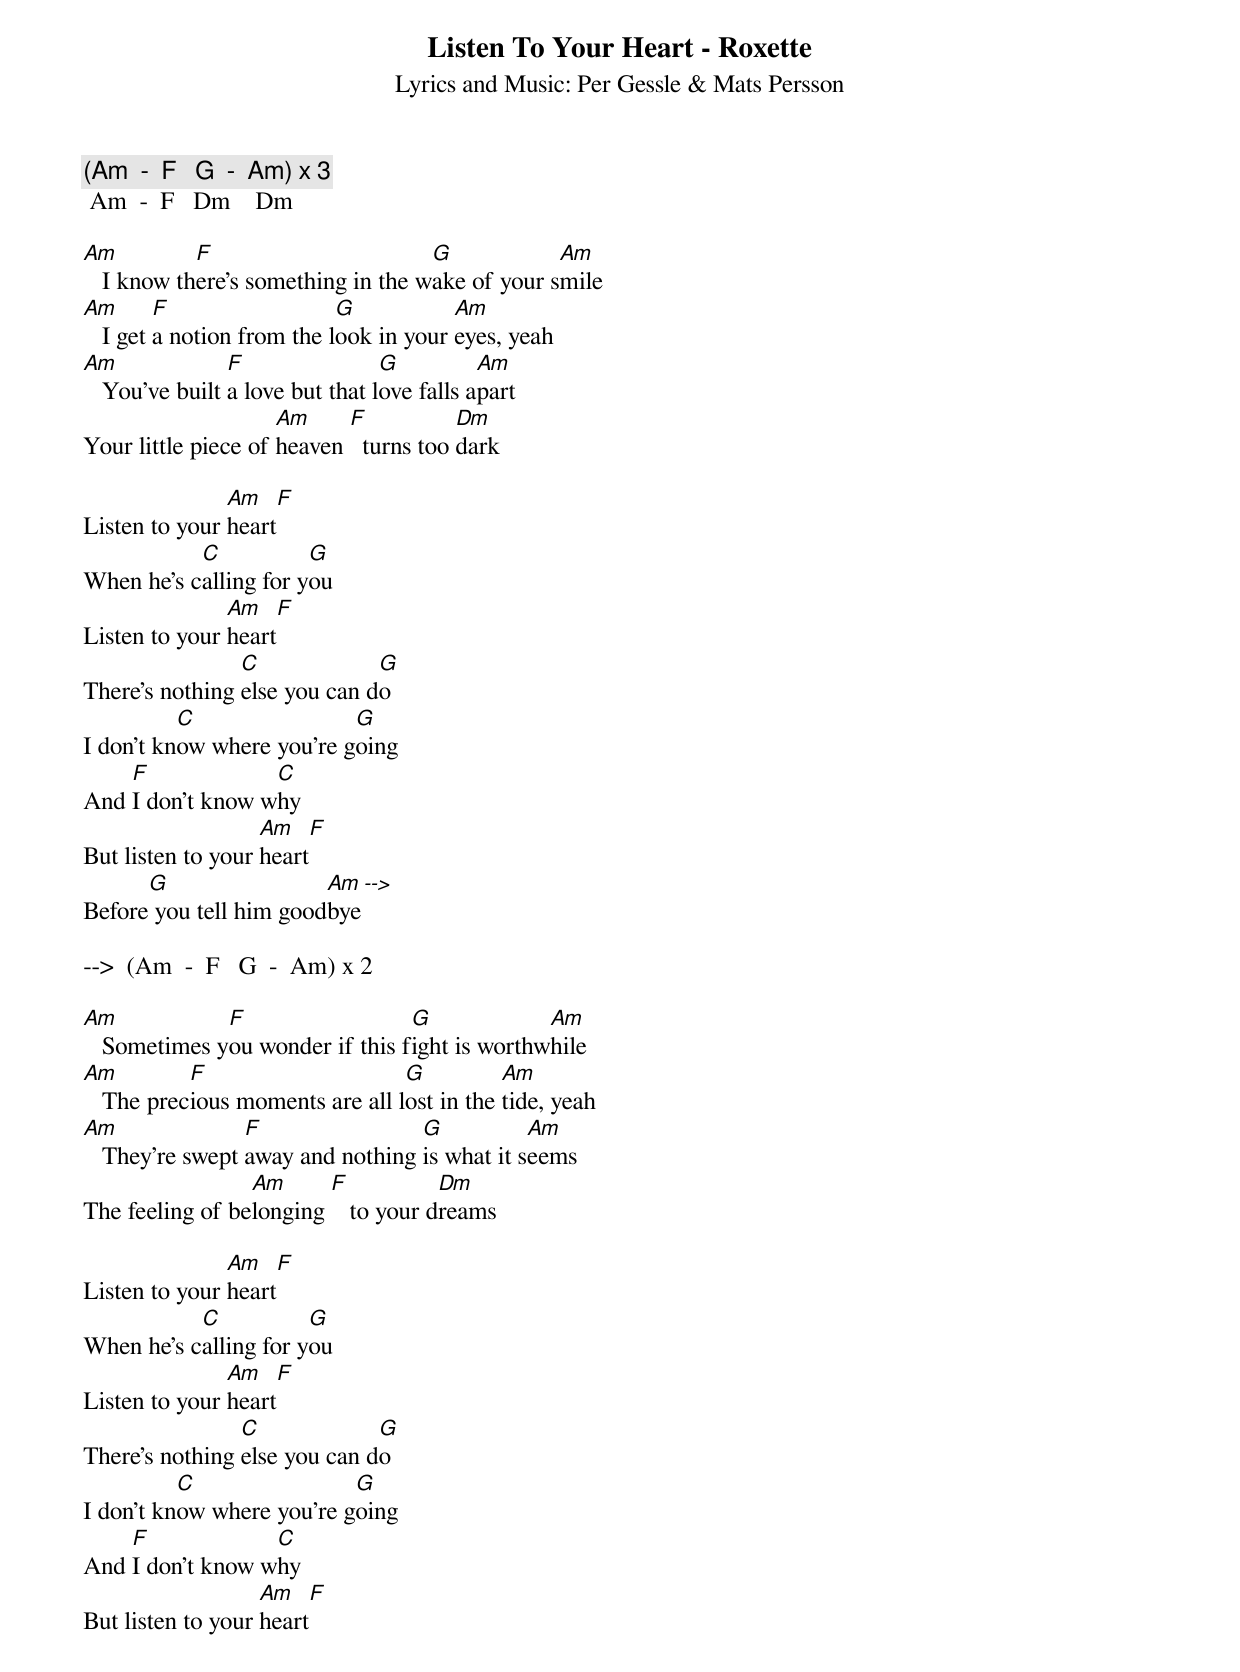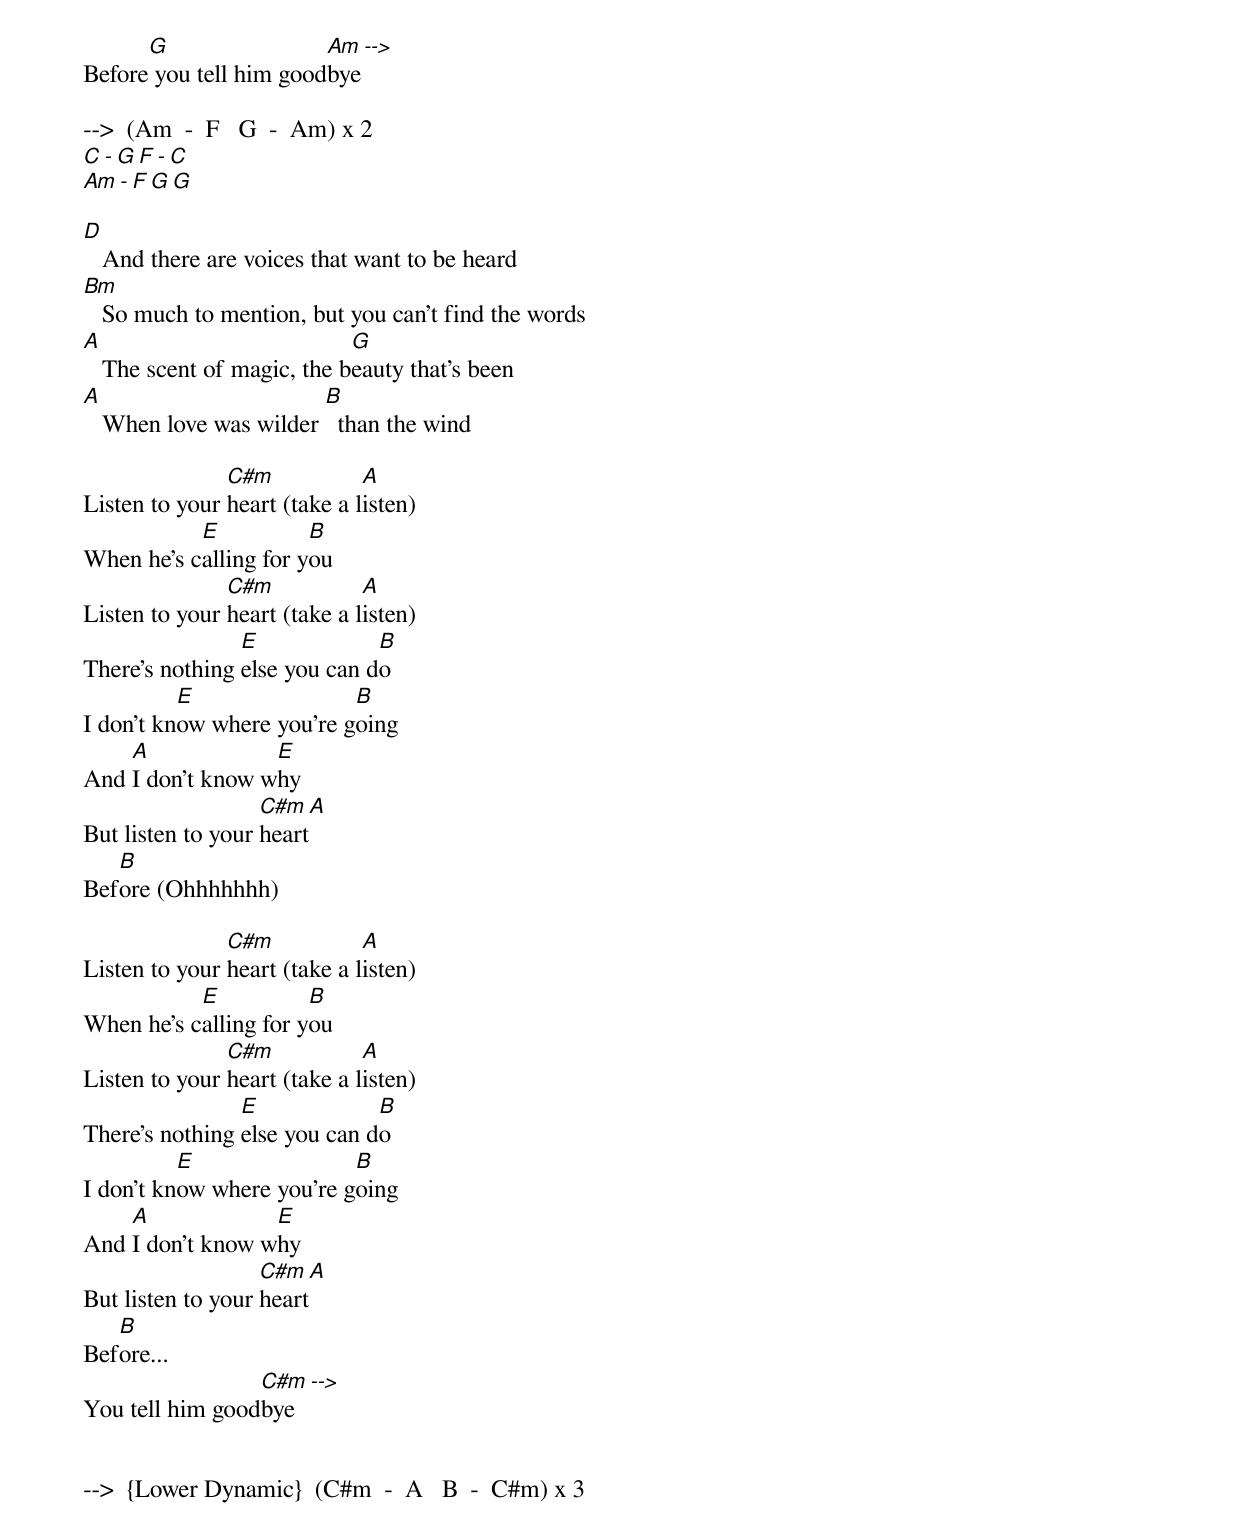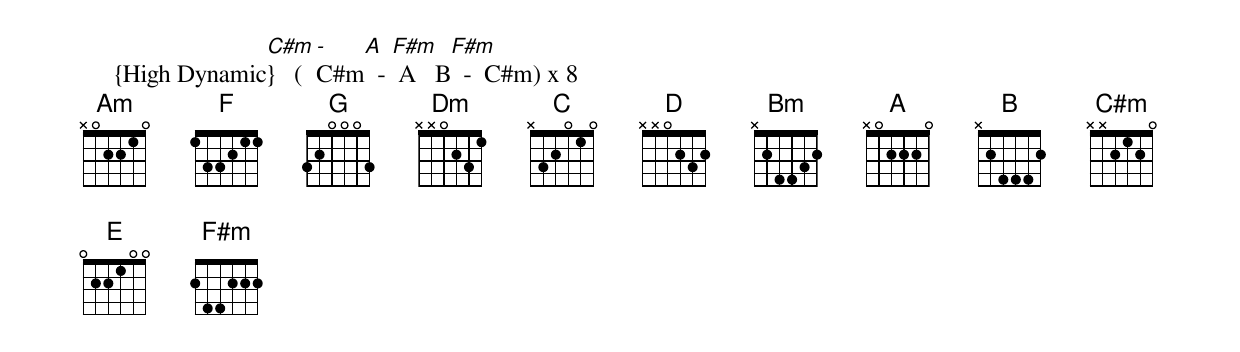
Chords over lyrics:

Listen To Your Heart - Roxette
Lyrics and Music: Per Gessle & Mats Persson

(Am  -  F   G  -  Am) x 3
 Am  -  F   Dm    Dm

Am          F                       G            Am
   I know there's something in the wake of your smile
Am       F                  G           Am
   I get a notion from the look in your eyes, yeah
Am              F                G          Am
   You've built a love but that love falls apart
                     Am     F           Dm
Your little piece of heaven   turns too dark

               Am     F
Listen to your heart
           C           G
When he's calling for you
               Am     F
Listen to your heart
                C             G
There's nothing else you can do
          C                G
I don't know where you're going
    F             C
And I don't know why
                   Am    F
But listen to your heart
      G                 Am  -->
Before you tell him goodbye

-->  (Am  -  F   G  -  Am) x 2

Am            F                  G             Am
   Sometimes you wonder if this fight is worthwhile
Am         F                     G          Am
   The precious moments are all lost in the tide, yeah
Am               F                G           Am
   They're swept away and nothing is what it seems
                 Am      F           Dm
The feeling of belonging    to your dreams

               Am     F
Listen to your heart
           C           G
When he's calling for you
               Am     F
Listen to your heart
                C             G
There's nothing else you can do
          C                G
I don't know where you're going
    F             C
And I don't know why
                   Am    F
But listen to your heart
      G                 Am  -->
Before you tell him goodbye

{Guitar Solo}
-->  (Am  -  F   G  -  Am) x 2
      C   -  G   F  -  C
      Am  -  F   G     G

D
   And there are voices that want to be heard
Bm
   So much to mention, but you can't find the words
A                           G
   The scent of magic, the beauty that's been
A                       B
   When love was wilder   than the wind

               C#m            A
Listen to your heart (take a listen)
           E           B
When he's calling for you
               C#m            A
Listen to your heart (take a listen)
                E             B
There's nothing else you can do
          E                B
I don't know where you're going
    A             E
And I don't know why
                   C#m    A
But listen to your heart
   B
Before (Ohhhhhhh)

               C#m            A
Listen to your heart (take a listen)
           E           B
When he's calling for you
               C#m            A
Listen to your heart (take a listen)
                E             B
There's nothing else you can do
          E                B
I don't know where you're going
    A             E
And I don't know why
                   C#m    A
But listen to your heart
   B
Before...
                 C#m -->
You tell him goodbye


-->  {Lower Dynamic}  (C#m  -  A   B  -  C#m) x 3
                  C#m  -  A   F#m   F#m
     {High Dynamic}   (C#m  -  A   B  -  C#m) x 8
